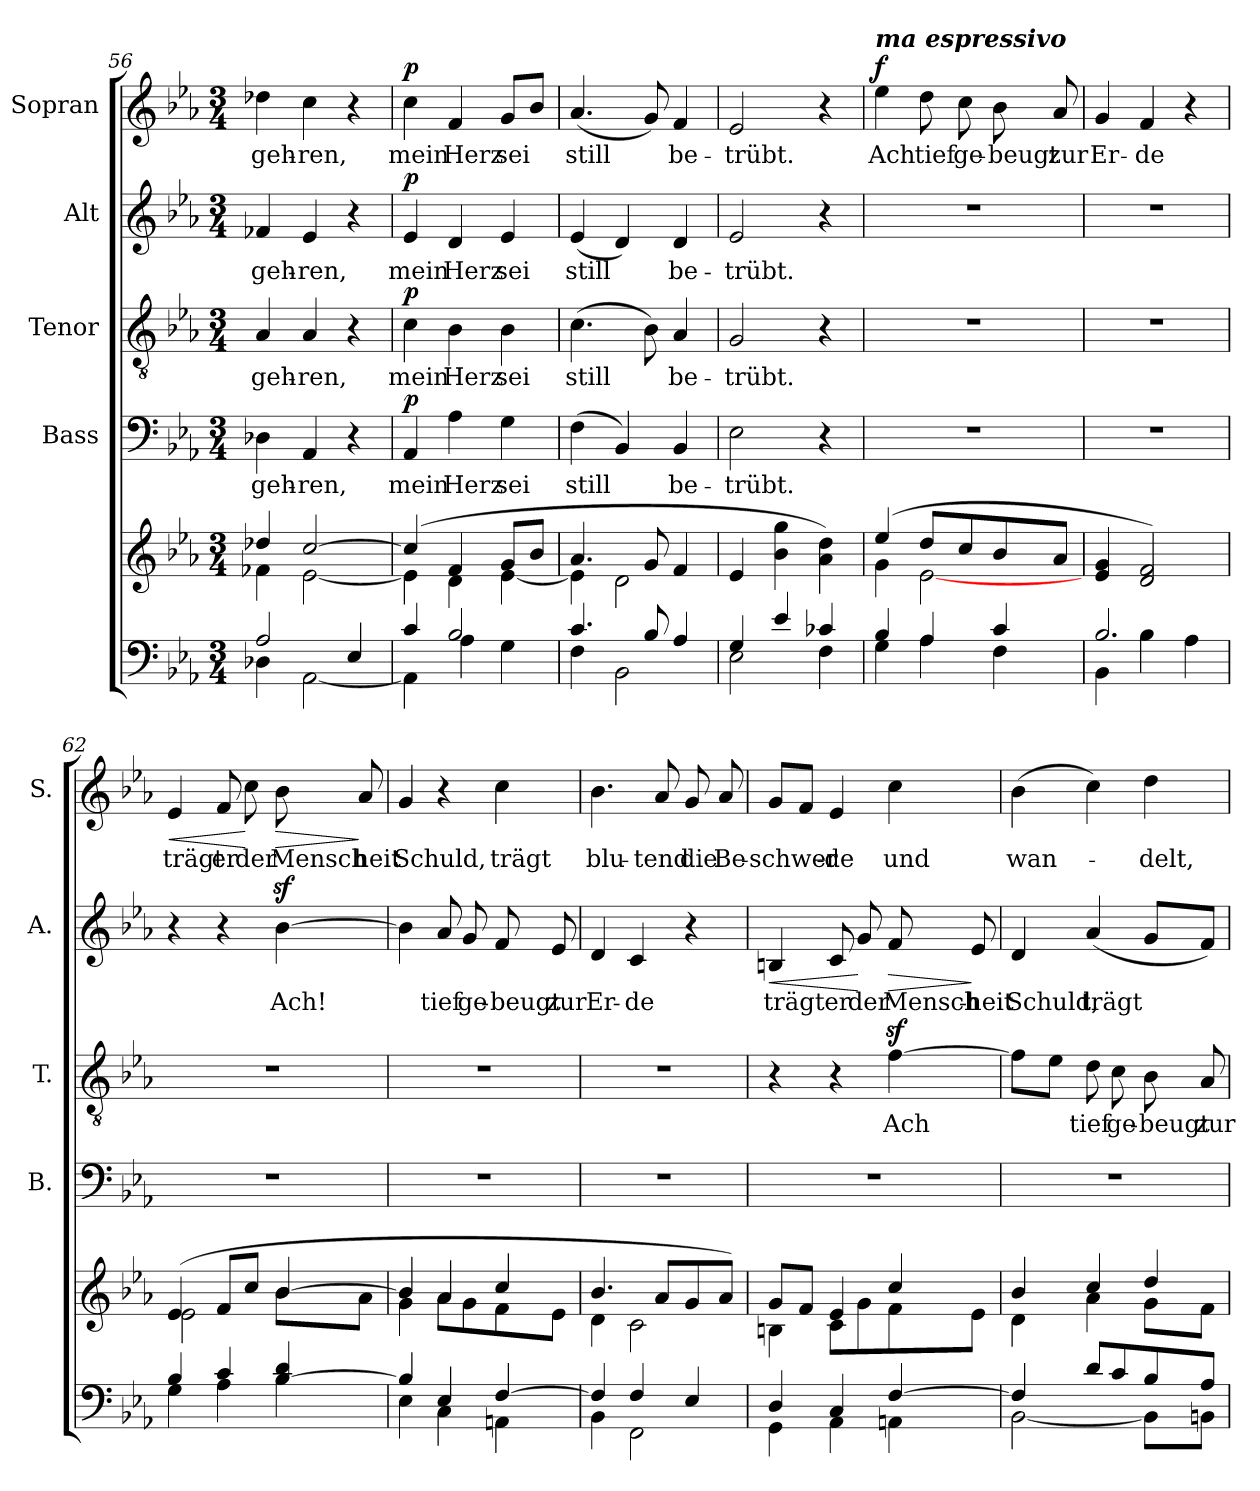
**kern	**kern	**kern	**text	**dynam	**kern	**text	**dynam	**kern	**text	**dynam	**kern	**text	**dynam
*part5	*part5	*part4	*part4	*part4	*part3	*part3	*part3	*part2	*part2	*part2	*part1	*part1	*part1
*staff6	*staff5	*staff4	*staff4	*staff4	*staff3	*staff3	*staff3	*staff2	*staff2	*staff2	*staff1	*staff1	*staff1
*	*	*I"Bass	*	*	*I"Tenor	*	*	*I"Alt	*	*	*I"Sopran	*	*
*	*	*I'B.	*	*	*I'T.	*	*	*I'A.	*	*	*I'S.	*	*
*clefF4	*clefG2	*clefF4	*	*	*clefGv2	*	*	*clefG2	*	*	*clefG2	*	*
*k[b-e-a-]	*k[b-e-a-]	*k[b-e-a-]	*	*	*k[b-e-a-]	*	*	*k[b-e-a-]	*	*	*k[b-e-a-]	*	*
*E-:	*E-:	*E-:	*	*	*E-:	*	*	*E-:	*	*	*E-:	*	*
*M3/4	*M3/4	*M3/4	*	*	*M3/4	*	*	*M3/4	*	*	*M3/4	*	*
=56	=56	=56	=56	=56	=56	=56	=56	=56	=56	=56	=56	=56	=56
*^	*^	*	*	*	*	*	*	*	*	*	*	*	*
!	!	!	!	!	!LO:LY:b	!	!	!LO:LY:b	!	!	!LO:LY:b	!	!	!LO:LY:b	!
2A-/	4D-X\	4dd-X/	4f-X\	4D-X\	-geh-	.	4A-/	-geh-	.	4f-X/	-geh-	.	4dd-X\	-geh-	.
!	!	!	!	!	!LO:LY:b	!	!	!LO:LY:b	!	!	!LO:LY:b	!	!	!LO:LY:b	!
.	[<2AA-\	[>2cc/	[<2e-\	4AA-/	-ren,	.	4A-/	-ren,	.	4e-/	-ren,	.	4cc\	-ren,	.
4E-/	.	.	.	4r	.	.	4r	.	.	4r	.	.	4r	.	.
!!LO:PB:g=z
=57	=57	=57	=57	=57	=57	=57	=57	=57	=57	=57	=57	=57	=57	=57	=57
!	!	!	!	!	!LO:LY:b	!LO:DY:a	!	!LO:LY:b	!LO:DY:a	!	!LO:LY:b	!LO:DY:a	!	!LO:LY:b	!LO:DY:a
4c/	4AA-\]	(4cc/]	4e-\]	4AA-/	mein	p	4c\	mein	p	4e-/	mein	p	4cc\	mein	p
!	!	!	!	!	!LO:LY:b	!	!	!LO:LY:b	!	!	!LO:LY:b	!	!	!LO:LY:b	!
2B-/	4A-\	4f/	4d\	4A-\	Herz	.	4B-\	Herz	.	4d/	Herz	.	4f/	Herz	.
!	!	!	!	!	!LO:LY:b	!	!	!LO:LY:b	!	!	!LO:LY:b	!	!	!LO:LY:b	!
.	4G\	8g/L	[<4e-\	4G\	sei	.	4B-\	sei	.	4e-/	sei	.	8g/L	sei	.
.	.	8b-/J	.	.	.	.	.	.	.	.	.	.	8b-/J	.	.
=58	=58	=58	=58	=58	=58	=58	=58	=58	=58	=58	=58	=58	=58	=58	=58
!	!	!	!	!	!LO:LY:b	!	!	!LO:LY:b	!	!	!LO:LY:b	!	!	!LO:LY:b	!
4.c/	4F\	4.a-/	4e-\]	(>4F\	still	.	(>4.c\	still	.	(<4e-/	still	.	(<4.a-/	still	.
.	2BB-\	.	2d\	4BB-/)	.	.	.	.	.	4d/)	.	.	.	.	.
8B-/	.	8g/	.	.	.	.	8B-\)	.	.	.	.	.	8g/)	.	.
!	!	!	!	!	!LO:LY:b	!	!	!LO:LY:b	!	!	!LO:LY:b	!	!	!LO:LY:b	!
4A-/	.	4f/	.	4BB-/	be-	.	4A-/	be-	.	4d/	be-	.	4f/	be-	.
*	*	*v	*v	*	*	*	*	*	*	*	*	*	*	*	*
=59	=59	=59	=59	=59	=59	=59	=59	=59	=59	=59	=59	=59	=59	=59
!	!	!	!	!LO:LY:b	!	!	!LO:LY:b	!	!	!LO:LY:b	!	!	!LO:LY:b	!
4G/	2E-\	4e-/	2E-\	-trübt.	.	2G/	-trübt.	.	2e-/	-trübt.	.	2e-/	-trübt.	.
4e-/	.	4b-\ 4gg\	.	.	.	.	.	.	.	.	.	.	.	.
4c-X/	4F\	4a-\ 4dd\)	4r	.	.	4r	.	.	4r	.	.	4r	.	.
=60	=60	=60	=60	=60	=60	=60	=60	=60	=60	=60	=60	=60	=60	=60
*	*	*^	*	*	*	*	*	*	*	*	*	*	*	*
!	!	!	!	!	!	!	!	!	!	!	!	!	!LO:TX:a:Bi:t=ma espressivo	!	!
!	!	!	!	!	!	!	!	!	!	!	!	!	!	!LO:LY:b	!LO:DY:a
4B-/	4G\	(4ee-/	4g\	2.r	.	.	2.r	.	.	2.r	.	.	4ee-\	Ach	f
!	!	!	!	!	!	!	!	!	!	!	!	!	!	!LO:LY:b	!
4A-/	4A-\	8dd/L	[<2e-\	.	.	.	.	.	.	.	.	.	8dd\	tief	.
!	!	!	!	!	!	!	!	!	!	!	!	!	!	!LO:LY:b	!
.	.	8cc/	.	.	.	.	.	.	.	.	.	.	8cc\	ge-	.
!	!	!	!	!	!	!	!	!	!	!	!	!	!	!LO:LY:b	!
4c/	4F\	8b-/	.	.	.	.	.	.	.	.	.	.	8b-\	-beugt	.
!	!	!	!	!	!	!	!	!	!	!	!	!	!	!LO:LY:b	!
.	.	8a-/J	.	.	.	.	.	.	.	.	.	.	8a-/	zur	.
*	*	*v	*v	*	*	*	*	*	*	*	*	*	*	*	*
=61	=61	=61	=61	=61	=61	=61	=61	=61	=61	=61	=61	=61	=61	=61
!	!	!	!	!	!	!	!	!	!	!	!	!	!LO:LY:b	!
2.B-/	4BB-\	4e-/ 4g/	2.r	.	.	2.r	.	.	2.r	.	.	4g/	Er-	.
!	!	!	!	!	!	!	!	!	!	!	!	!	!LO:LY:b	!
.	4B-\	2d/ 2f/)	.	.	.	.	.	.	.	.	.	4f/	-de	.
.	4A-\	.	.	.	.	.	.	.	.	.	.	4r	.	.
!!LO:LB:g=z
=62	=62	=62	=62	=62	=62	=62	=62	=62	=62	=62	=62	=62	=62	=62
*	*	*^	*	*	*	*	*	*	*	*	*	*	*	*
!	!	!	!	!	!	!	!	!	!	!	!	!	!	!LO:LY:b	!LO:HP:b
4B-/	4G\	(4e-/	2e-\	2.r	.	.	2.r	.	.	4r	.	.	4e-/	trägt	<
!	!	!	!	!	!	!	!	!	!	!	!	!	!	!LO:LY:b	!
4c/	4A-\	8f/L	.	.	.	.	.	.	.	4r	.	.	8f/	er	.
!	!	!	!	!	!	!	!	!	!	!	!	!	!	!LO:LY:b	!
.	.	8cc/J	.	.	.	.	.	.	.	.	.	.	8cc\	der	[
!	!	!	!	!	!	!	!	!	!	!	!LO:LY:b	!	!	!LO:LY:b	!LO:HP:b
[>4B-/ 4d/	4B-\	[>4b-/	8b-\L	.	.	.	.	.	.	[4b-z>\	Ach!	.	8b-\	Mensch-	>
!	!	!	!	!	!	!	!	!	!	!	!	!	!	!LO:LY:b	!
.	.	.	8a-\J	.	.	.	.	.	.	.	.	.	8a-/	-heit	]
=63	=63	=63	=63	=63	=63	=63	=63	=63	=63	=63	=63	=63	=63	=63	=63
!	!	!	!	!	!	!	!	!	!	!	!	!	!	!LO:LY:b	!
4B-/]	4E-\	4b-/]	4g\	2.r	.	.	2.r	.	.	4b-\]	.	.	4g/	Schuld,	.
!	!	!	!	!	!	!	!	!	!	!	!LO:LY:b	!	!	!	!
4E-/	4C\	4a-/	8a-\L	.	.	.	.	.	.	8a-/	tief	.	4r	.	.
!	!	!	!	!	!	!	!	!	!	!	!LO:LY:b	!	!	!	!
.	.	.	8g\	.	.	.	.	.	.	8g/	ge-	.	.	.	.
!	!	!	!	!	!	!	!	!	!	!	!LO:LY:b	!	!	!LO:LY:b	!
[>4F/	4AAn\	4cc/	8f\	.	.	.	.	.	.	8f/	-beugt	.	4cc\	trägt	.
!	!	!	!	!	!	!	!	!	!	!	!LO:LY:b	!	!	!	!
.	.	.	8e-\J	.	.	.	.	.	.	8e-/	zur	.	.	.	.
=64	=64	=64	=64	=64	=64	=64	=64	=64	=64	=64	=64	=64	=64	=64	=64
!	!	!	!	!	!	!	!	!	!	!	!LO:LY:b	!	!	!LO:LY:b	!
4F/]	4BB-\	4.b-/	4d\	2.r	.	.	2.r	.	.	4d/	Er-	.	4.b-\	blu-	.
!	!	!	!	!	!	!	!	!	!	!	!LO:LY:b	!	!	!	!
4F/	2FF\	.	2c\	.	.	.	.	.	.	4c/	-de	.	.	.	.
!	!	!	!	!	!	!	!	!	!	!	!	!	!	!LO:LY:b	!
.	.	8a-/L	.	.	.	.	.	.	.	.	.	.	8a-/	-tend	.
!	!	!	!	!	!	!	!	!	!	!	!	!	!	!LO:LY:b	!
4E-/	.	8g/	.	.	.	.	.	.	.	4r	.	.	8g/	die	.
!	!	!	!	!	!	!	!	!	!	!	!	!	!	!LO:LY:b	!
.	.	8a-/J)	.	.	.	.	.	.	.	.	.	.	8a-/	Be-	.
=65	=65	=65	=65	=65	=65	=65	=65	=65	=65	=65	=65	=65	=65	=65	=65
!	!	!	!	!	!	!	!	!	!	!	!LO:LY:b	!LO:HP:b	!	!LO:LY:b	!
4D/	4GG\	8g/L	4Bn\	2.r	.	.	4r	.	.	4Bn/	trägt	<	8g/L	-schwer-	.
.	.	8f/J	.	.	.	.	.	.	.	.	.	.	8f/J	.	.
!	!	!	!	!	!	!	!	!	!	!	!LO:LY:b	!	!	!LO:LY:b	!
4C/	4AA-\	4e-/	8c\L	.	.	.	4r	.	.	8c/	er	.	4e-/	-de	.
!	!	!	!	!	!	!	!	!	!	!	!LO:LY:b	!	!	!	!
.	.	.	8g\	.	.	.	.	.	.	8g/	der	[	.	.	.
!	!	!	!	!	!	!	!	!LO:LY:b	!	!	!LO:LY:b	!LO:HP:b	!	!LO:LY:b	!
[>4F/	4AAn\	4cc/	8f\	.	.	.	[4fz>\	Ach	.	8f/	Mensch-	>	4cc\	und	.
!	!	!	!	!	!	!	!	!	!	!	!LO:LY:b	!	!	!	!
.	.	.	8e-\J	.	.	.	.	.	.	8e-/	-heit	]	.	.	.
!!LO:PB:g=z
=66	=66	=66	=66	=66	=66	=66	=66	=66	=66	=66	=66	=66	=66	=66	=66
!	!	!	!	!	!	!	!	!	!	!	!LO:LY:b	!	!	!LO:LY:b	!
4F/]	[<2BB-\	4b-/	4d\	2.r	.	.	8f\L]	.	.	4d/	Schuld,	.	(>4b-\	wan-	.
.	.	.	.	.	.	.	8e-\J	.	.	.	.	.	.	.	.
!	!	!	!	!	!	!	!	!LO:LY:b	!	!	!LO:LY:b	!	!	!	!
8d/L	.	4cc/	4a-\	.	.	.	8d\	tief	.	(<4a-/	trägt	.	4cc\)	.	.
!	!	!	!	!	!	!	!	!LO:LY:b	!	!	!	!	!	!	!
8c/	.	.	.	.	.	.	8c\	ge-	.	.	.	.	.	.	.
!	!	!	!	!	!	!	!	!LO:LY:b	!	!	!	!	!	!LO:LY:b	!
8B-/	8BB-\L]	4dd/	8g\L	.	.	.	8B-\	-beugt	.	8g/L	.	.	4dd\	-delt,	.
!	!	!	!	!	!	!	!	!LO:LY:b	!	!	!	!	!	!	!
8A-/J	8BBn\J	.	8f\J	.	.	.	8A-/	zur	.	8f/J)	.	.	.	.	.
*v	*v	*	*	*	*	*	*	*	*	*	*	*	*	*	*
*	*v	*v	*	*	*	*	*	*	*	*	*	*	*	*
=	=	=	=	=	=	=	=	=	=	=	=	=	=
*-	*-	*-	*-	*-	*-	*-	*-	*-	*-	*-	*-	*-	*-
